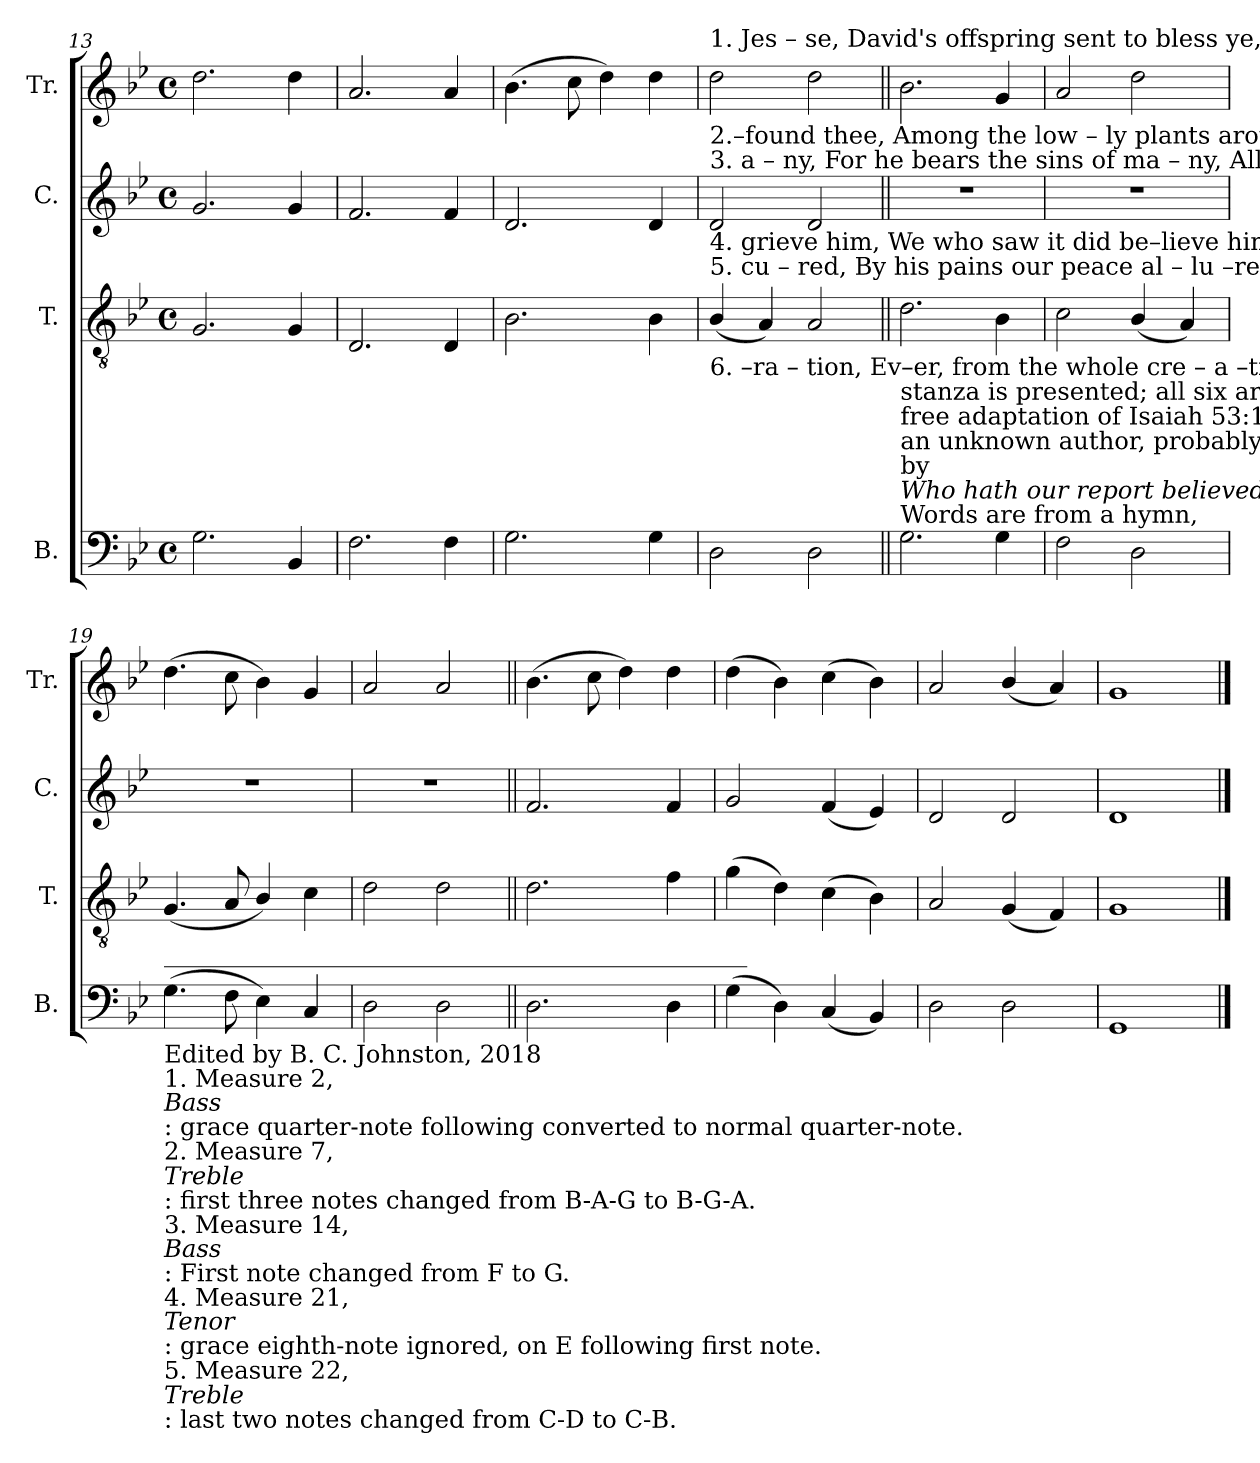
**kern	**kern	**kern	**kern
*part4	*part3	*part2	*part1
*staff4	*staff3	*staff2	*staff1
*I"B.	*I"T.	*I"C.	*I"Tr.
*I'B.	*I'T.	*I'C.	*I'Tr.
*clefF4	*clefGv2	*clefG2	*clefG2
*k[b-e-]	*k[b-e-]	*k[b-e-]	*k[b-e-]
*M4/4	*M4/4	*M4/4	*M4/4
*met(c)	*met(c)	*met(c)	*met(c)
=13	=13	=13	=13
2.G!\	2.G!/	2.g!/	2.dd!\
4BB-!/	4G!/	4g!/	4dd!\
=14	=14	=14	=14
2.F!\	2.D!/	2.f!/	2.a!/
4F!\	4D!/	4f!/	4a!/
=15	=15	=15	=15
2.G!\	2.B-!\	2.d!/	(4.b-!\
.	.	.	8cc!\
.	.	.	4dd!\)
4G!\	4B-!\	4d!/	4dd!\
!!LO:LB:g=z
=16	=16	=16	=16
!	!	!	!LO:TX:a:t=1. Jes   –   se,  David's offspring  sent           to bless ye,   Comes   too  meek – ly      to   be   known.
!	!	!	!LO:TX:b:t=2.–found thee, Among the low – ly plants around thee,  Mark     the  low  –  est,   that   is       he.
!	!	!LO:TX:a:t=3.    a  –   ny,    For  he  bears  the  sins           of  ma – ny,  All       our   sor – rows   car – ry – ing.	!
!	!	!LO:TX:b:t=4. grieve him,  We who saw    it     did         be–lieve him,  For       his   own   of – fen – ses  cursed.	!
!	!LO:TX:a:t=5.  cu – red,    By  his  pains  our  peace      al – lu –red,  Pur – chased  with  the   blood  he  spilled.	!	!
!	!LO:TX:b:t=6. –ra – tion,   Ev–er,  from    the  whole    cre – a –tion,  Be          to    God  and    to      the  Lamb.	!	!
2D!\	(4B-!/	2d!/	2dd!\
.	4A!/)	.	.
2D!\	2A!/	2d!/	2dd!\
=17||	=17||	=17||	=17||
!LO:TX:a:t=Words are from a hymn,	!	!	!
!LO:TX:a:i:t=Who hath our report believed?	!	!	!
!LO:TX:a:t=by	!	!	!
!LO:TX:a:t=an unknown author, probably English, before 1782.  The text is a	!	!	!
!LO:TX:a:t=free adaptation of Isaiah 53&colon;1-6. In Pilsbury (1799), only the second	!	!	!
!LO:TX:a:t=stanza is presented; all six are shown here, starting with the first.	!	!	!
2.G!\	2.d!\	1r	2.b-!\
4G!\	4B-!\	.	4g!/
=18	=18	=18	=18
2F!\	2c!\	1r	2a!/
2D!\	(4B-!/	.	2dd!\
.	4A!/)	.	.
=19	=19	=19	=19
!LO:TX:a:t=________________________________________________	!	!	!
!LO:TX:b:t=Edited by B. C. Johnston, 2018	!	!	!
!LO:TX:b:t=1. Measure 2,	!	!	!
!LO:TX:b:i:t=Bass	!	!	!
!LO:TX:b:t=&colon; grace quarter-note following converted to normal quarter-note.	!	!	!
!LO:TX:b:t=2. Measure 7,	!	!	!
!LO:TX:b:i:t=Treble	!	!	!
!LO:TX:b:t=&colon; first three notes changed from B-A-G to B-G-A.	!	!	!
!LO:TX:b:t=3. Measure 14,	!	!	!
!LO:TX:b:i:t=Bass	!	!	!
!LO:TX:b:t=&colon; First note changed from F to G.	!	!	!
!LO:TX:b:t=4. Measure 21,	!	!	!
!LO:TX:b:i:t=Tenor	!	!	!
!LO:TX:b:t=&colon; grace eighth-note ignored, on E following first note.	!	!	!
!LO:TX:b:t=5. Measure 22,	!	!	!
!LO:TX:b:i:t=Treble	!	!	!
!LO:TX:b:t=&colon; last two notes changed from C-D to C-B.	!	!	!
(4.G!\	(4.G!/	1r	(4.dd!\
8F!\	8A!/	.	8cc!\
4E-!\)	4B-!/)	.	4b-!\)
4C!/	4c!\	.	4g!/
=20	=20	=20	=20
2D!\	2d!\	1r	2a!/
2D!\	2d!\	.	2a!/
=21||	=21||	=21||	=21||
2.D!\	2.d!\	2.f!/	(4.b-!\
.	.	.	8cc!\
.	.	.	4dd!\)
4D!\	4f!\	4f!/	4dd!\
=22	=22	=22	=22
(4G!\	(4g!\	2g!/	(4dd!\
4D!\)	4d!\)	.	4b-!\)
(4C!/	(4c!\	(4f!/	(4cc!\
4BB-!/)	4B-!\)	4e-!/)	4b-!\)
=23	=23	=23	=23
2D!\	2A!/	2d!/	2a!/
2D!\	(4G!/	2d!/	(4b-!/
.	4F!/)	.	4a!/)
=24	=24	=24	=24
1GG!	1G!	1d!	1g!
==	==	==	==
*-	*-	*-	*-
